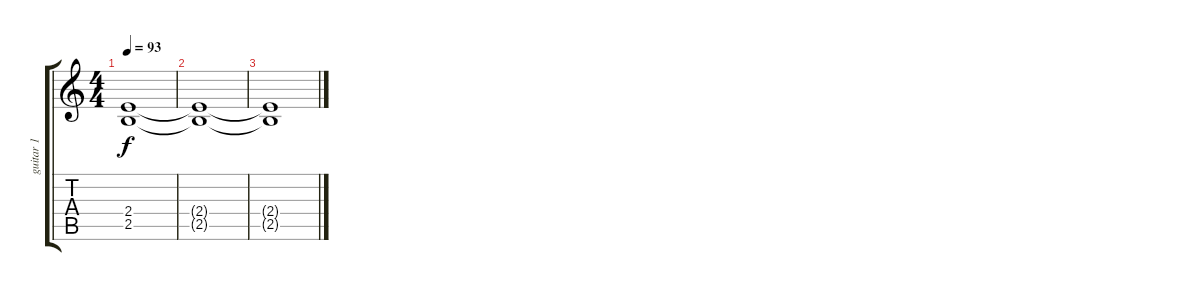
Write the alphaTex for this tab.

\track ("guitar 1" "guitar 1") {instrument distortionguitar}
\staff {score tabs}
\tuning (E4 B3 G3 D3 A2 D2) {hide}
\ts (4 4)
\tempo 93
\clef g2
\ks c
(2.4{t} 2.5{t}).1{dy f} |
(2.4{t} 2.5{t}).1 |
(2.4{t} 2.5{t}).1
